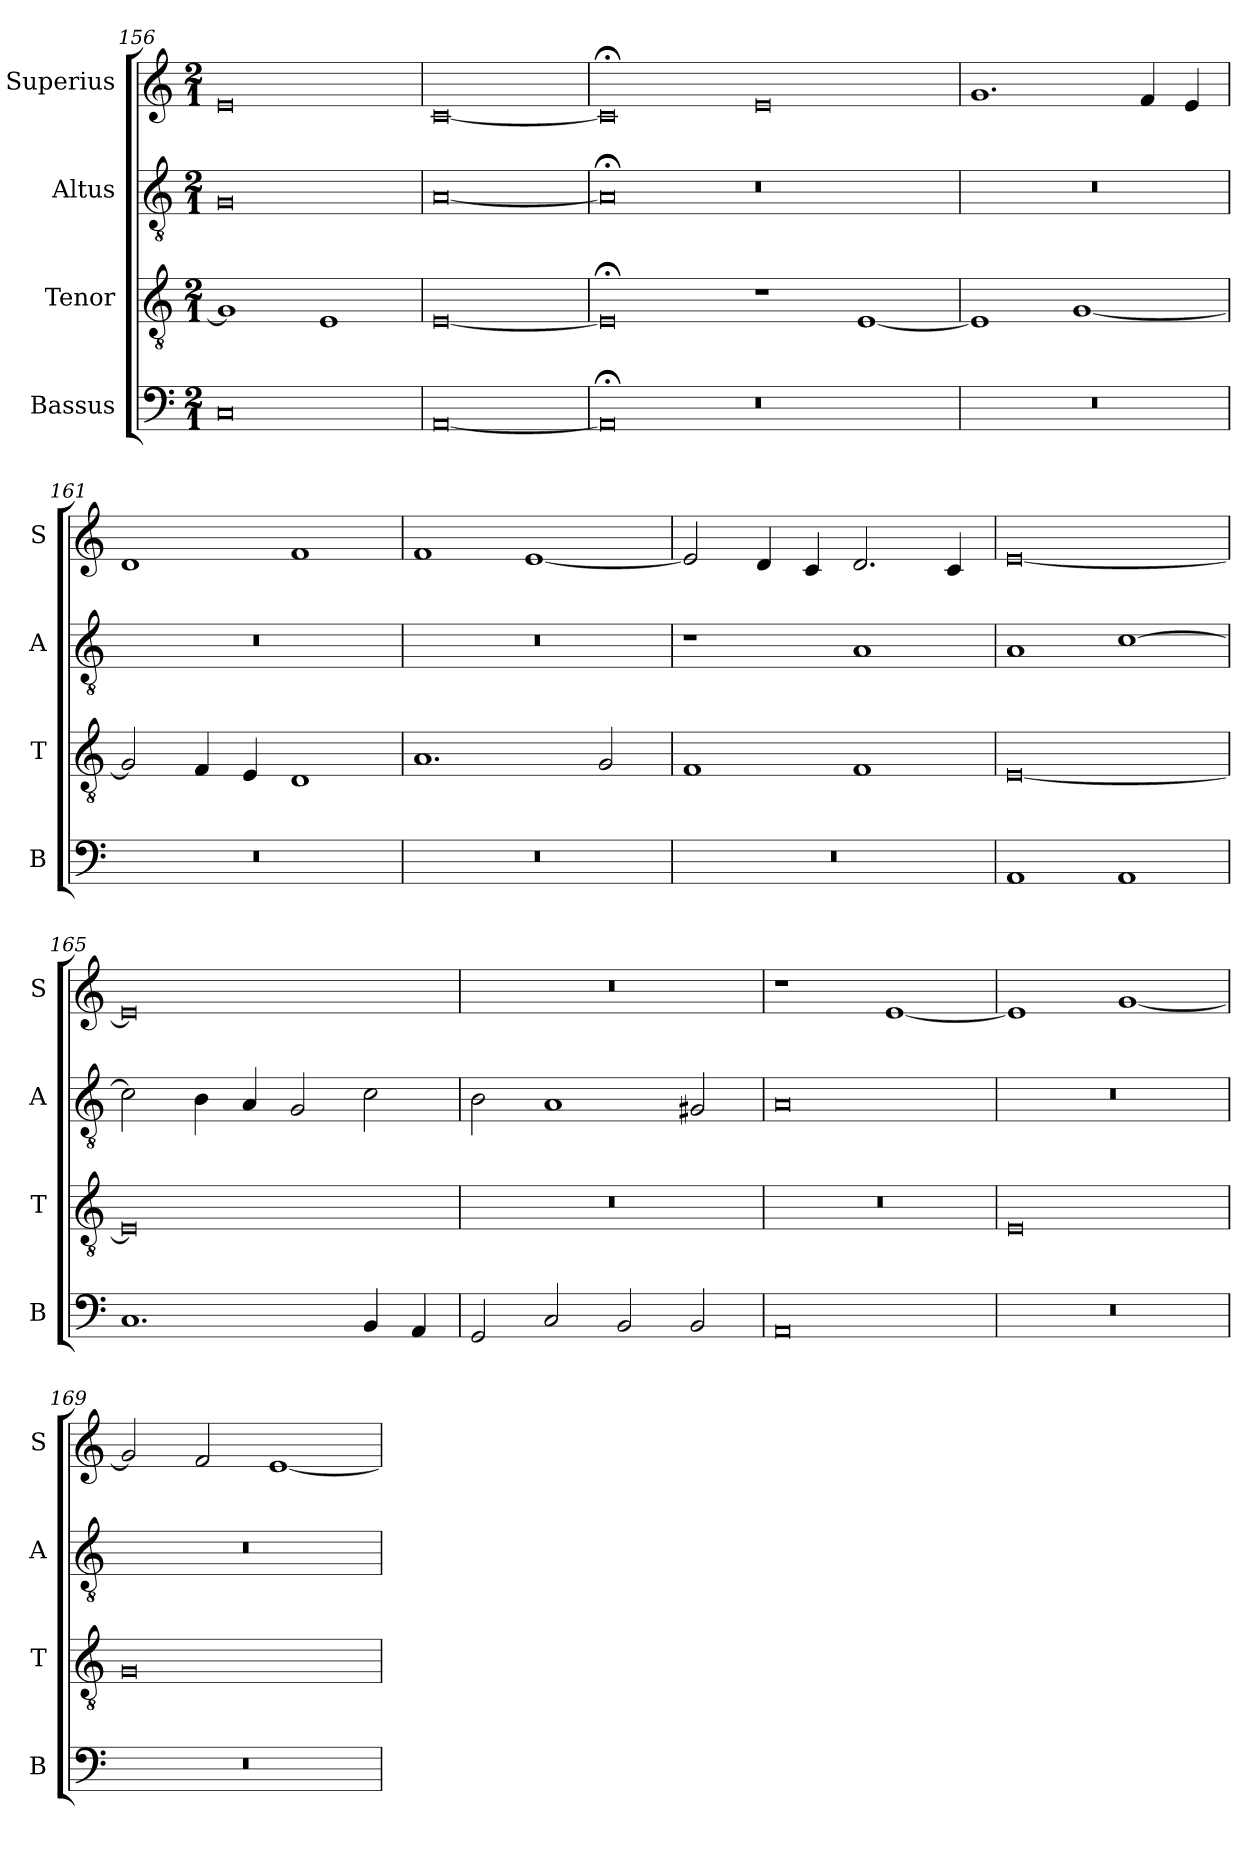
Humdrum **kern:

**kern	**kern	**kern	**kern
*part4	*part3	*part2	*part1
*staff4	*staff3	*staff2	*staff1
*I"Bassus	*I"Tenor	*I"Altus	*I"Superius
*I'B	*I'T	*I'A	*I'S
*clefF4	*clefGv2	*clefGv2	*clefG2
*k[]	*k[]	*k[]	*k[]
*M2/1	*M2/1	*M2/1	*M2/1
=156	=156	=156	=156
0C	1G]	0G	0e
.	1E	.	.
=157	=157	=157	=157
[0AA	[0E	[0A	[0c
=159	=159	=159	=159
0AA;<]	0E;<]	0A;<]	0c;<]
0r	1r	0r	0e
.	[1E	.	.
=160	=160	=160	=160
0r	1E]	0r	1.g
.	[1G	.	.
.	.	.	4f
.	.	.	4e
=161	=161	=161	=161
0r	2G]	0r	1d
.	4F	.	.
.	4E	.	.
.	1D	.	1f
=162	=162	=162	=162
0r	1.A	0r	1f
.	.	.	[1e
.	2G	.	.
=163	=163	=163	=163
0r	1F	1r	2e]
.	.	.	4d
.	.	.	4c
.	1F	1A	2.d
.	.	.	4c
=164	=164	=164	=164
1AA	[0E	1A	[0e
1AA	.	[1c	.
=165	=165	=165	=165
1.C	0E]	2c]	0e]
.	.	4B	.
.	.	4A	.
.	.	2G	.
4BB	.	2c	.
4AA	.	.	.
=166	=166	=166	=166
2GG	0r	2B	0r
2C	.	1A	.
2BB	.	.	.
2BB	.	2G#X	.
=167	=167	=167	=167
0AA	0r	0A	1r
.	.	.	[1e
=168	=168	=168	=168
0r	0E	0r	1e]
.	.	.	[1g
=169	=169	=169	=169
0r	0G	0r	2g]
.	.	.	2f
.	.	.	[1e
=	=	=	=
*-	*-	*-	*-
